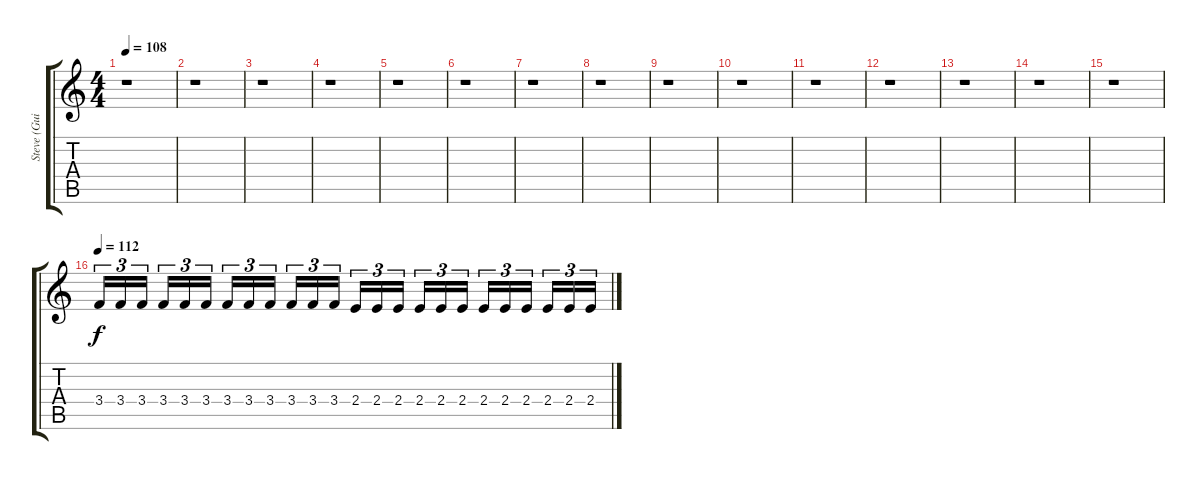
\track ("Steve (Guitar)" "Steve (Gui") {instrument distortionguitar}
\staff {score tabs}
\tuning (E4 B3 G3 D3 A2 E2) {hide}
\ts (4 4)
\tempo 108
\clef g2
\ks c
r.1{dy f} |
r.1 |
r.1 |
r.1 |
r.1 |
r.1 |
r.1 |
r.1 |
r.1 |
r.1 |
r.1 |
r.1 |
r.1 |
r.1 |
r.1 |
\tempo 112
3.4.16{tu (3 2) volume 13} 3.4.16{tu (3 2)} 3.4.16{tu (3 2)} 3.4.16{tu (3 2)} 3.4.16{tu (3 2)} 3.4.16{tu (3 2)} 3.4.16{tu (3 2)} 3.4.16{tu (3 2)} 3.4.16{tu (3 2)} 3.4.16{tu (3 2)} 3.4.16{tu (3 2)} 3.4.16{tu (3 2)} 2.4.16{tu (3 2)} 2.4.16{tu (3 2)} 2.4.16{tu (3 2)} 2.4.16{tu (3 2)} 2.4.16{tu (3 2)} 2.4.16{tu (3 2)} 2.4.16{tu (3 2)} 2.4.16{tu (3 2)} 2.4.16{tu (3 2)} 2.4.16{tu (3 2)} 2.4.16{tu (3 2)} 2.4.16{tu (3 2)}
